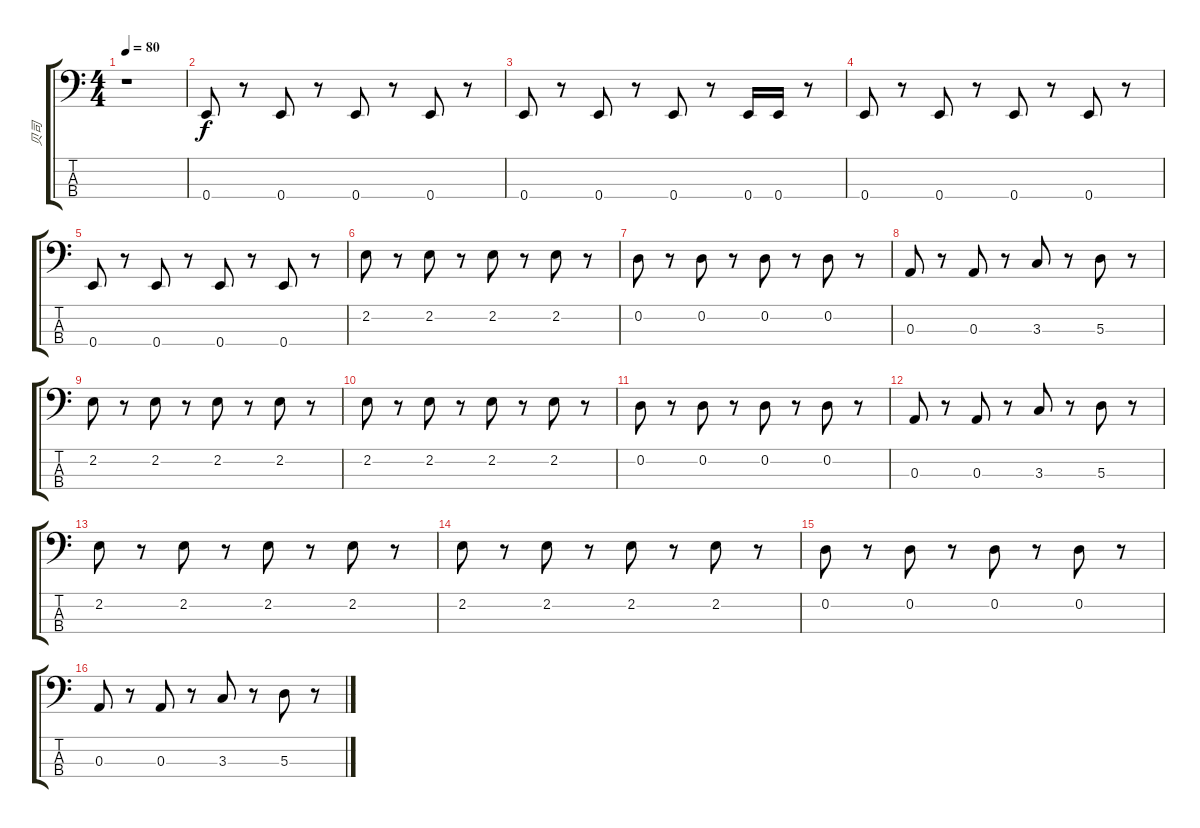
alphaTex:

\track ("贝司" "贝司") {instrument electricbasspick}
\staff {score tabs}
\tuning (G2 D2 A1 E1) {hide}
\ts (4 4)
\tempo 80
\clef f4
\ks c
r.1{dy f instrument electricbasspick} |
0.4.8 r.8 0.4.8 r.8 0.4.8 r.8 0.4.8 r.8 |
0.4.8 r.8 0.4.8 r.8 0.4.8 r.8 0.4.16 0.4.16 r.8 |
0.4.8 r.8 0.4.8 r.8 0.4.8 r.8 0.4.8 r.8 |
0.4.8 r.8 0.4.8 r.8 0.4.8 r.8 0.4.8 r.8 |
2.2.8 r.8 2.2.8 r.8 2.2.8 r.8 2.2.8 r.8 |
0.2.8 r.8 0.2.8 r.8 0.2.8 r.8 0.2.8 r.8 |
0.3.8 r.8 0.3.8 r.8 3.3.8 r.8 5.3.8 r.8 |
2.2.8 r.8 2.2.8 r.8 2.2.8 r.8 2.2.8 r.8 |
2.2.8 r.8 2.2.8 r.8 2.2.8 r.8 2.2.8 r.8 |
0.2.8 r.8 0.2.8 r.8 0.2.8 r.8 0.2.8 r.8 |
0.3.8 r.8 0.3.8 r.8 3.3.8 r.8 5.3.8 r.8 |
2.2.8 r.8 2.2.8 r.8 2.2.8 r.8 2.2.8 r.8 |
2.2.8 r.8 2.2.8 r.8 2.2.8 r.8 2.2.8 r.8 |
0.2.8 r.8 0.2.8 r.8 0.2.8 r.8 0.2.8 r.8 |
0.3.8 r.8 0.3.8 r.8 3.3.8 r.8 5.3.8 r.8
